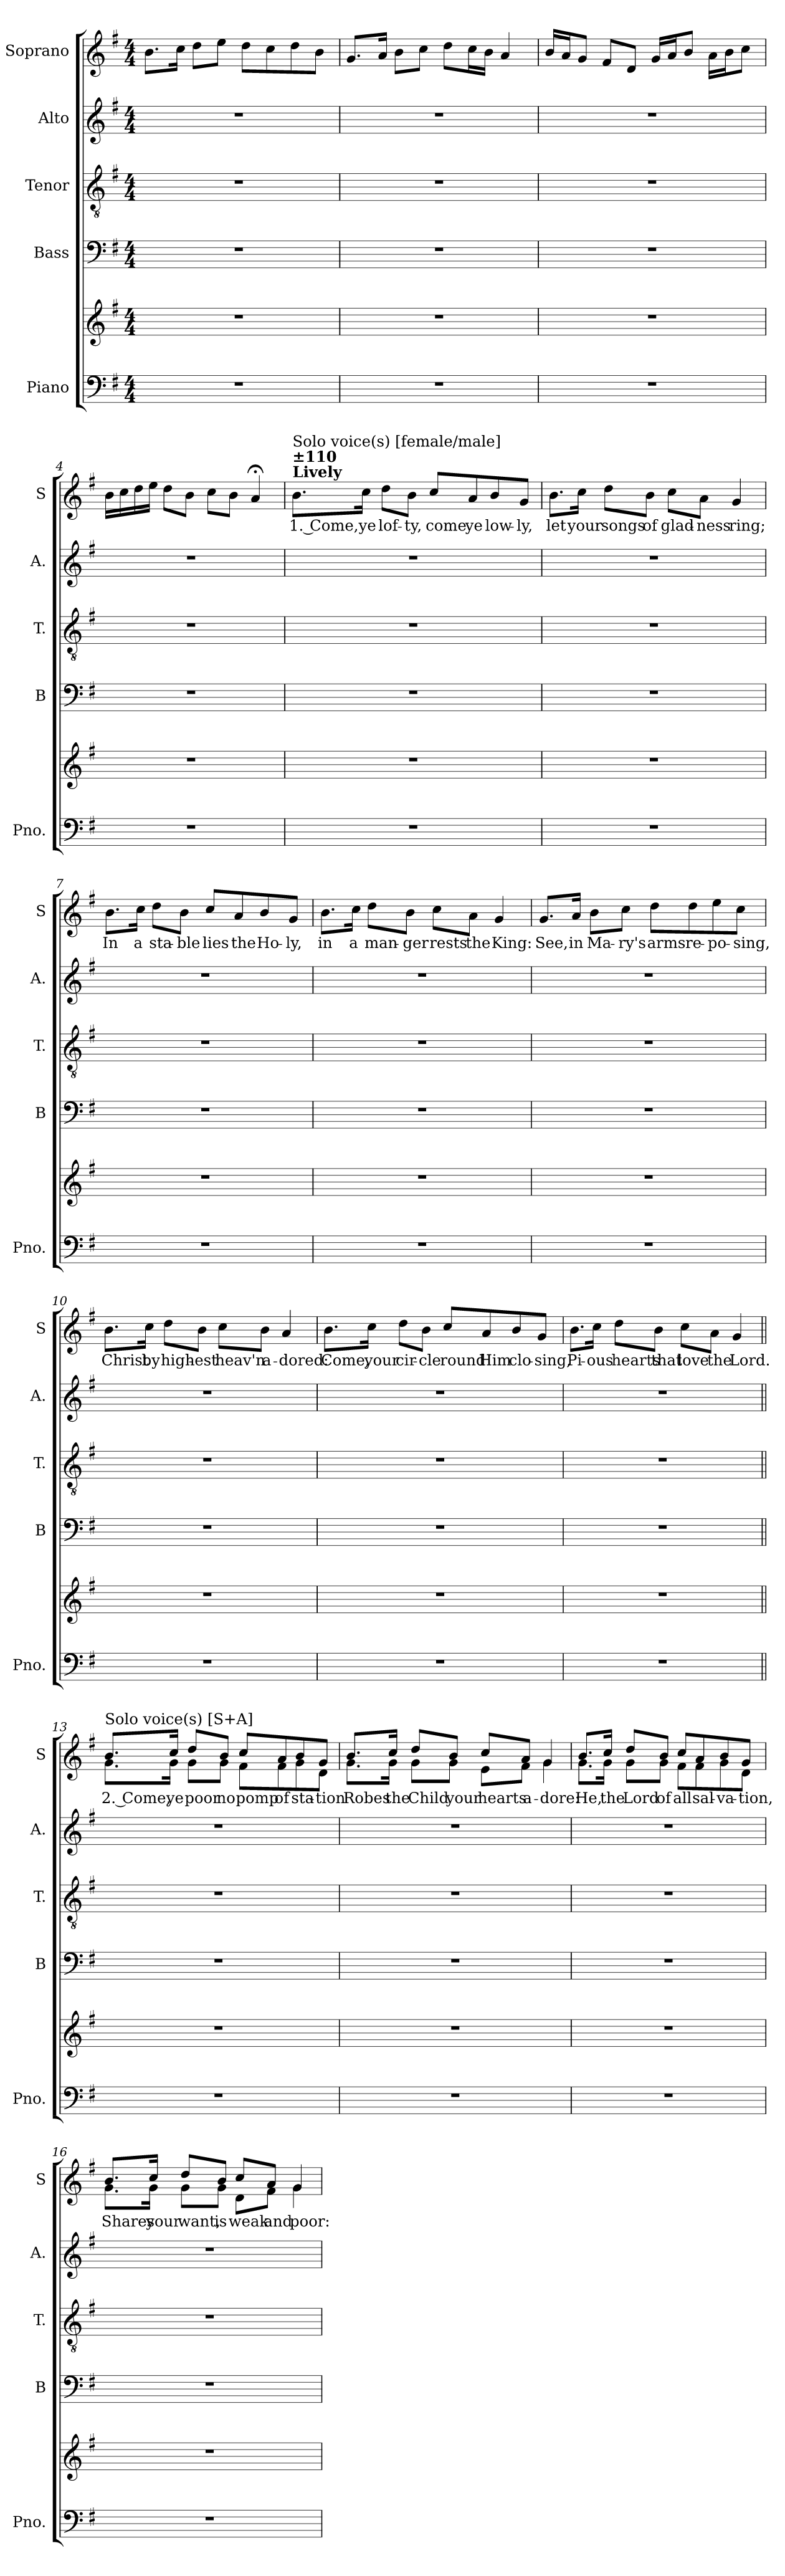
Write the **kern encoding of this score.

**kern	**kern	**kern	**kern	**kern	**kern	**text
*part5	*part5	*part4	*part3	*part2	*part1	*part1
*staff6	*staff5	*staff4	*staff3	*staff2	*staff1	*staff1
*I"Piano	*	*I"Bass	*I"Tenor	*I"Alto	*I"Soprano	*
*I'Pno.	*	*I'B	*I'T.	*I'A.	*I'S	*
*clefF4	*clefG2	*clefF4	*clefGv2	*clefG2	*clefG2	*
*k[f#]	*k[f#]	*k[f#]	*k[f#]	*k[f#]	*k[f#]	*
*M4/4	*M4/4	*M4/4	*M4/4	*M4/4	*M4/4	*
=1	=1	=1	=1	=1	=1	=1
1r	1r	1r	1r	1r	8.b!\L	.
.	.	.	.	.	16cc!\Jk	.
.	.	.	.	.	8dd!\L	.
.	.	.	.	.	8ee!\J	.
.	.	.	.	.	8dd!\L	.
.	.	.	.	.	8cc!\	.
.	.	.	.	.	8dd!\	.
.	.	.	.	.	8b!\J	.
=2	=2	=2	=2	=2	=2	=2
1r	1r	1r	1r	1r	8.g!/L	.
.	.	.	.	.	16a!/Jk	.
.	.	.	.	.	8b!\L	.
.	.	.	.	.	8cc!\J	.
.	.	.	.	.	8dd!\L	.
.	.	.	.	.	16cc!\L	.
.	.	.	.	.	16b!\JJ	.
.	.	.	.	.	4a!/	.
=3	=3	=3	=3	=3	=3	=3
1r	1r	1r	1r	1r	16b!/LL	.
.	.	.	.	.	16a!/J	.
.	.	.	.	.	8g!/J	.
.	.	.	.	.	8f#!/L	.
.	.	.	.	.	8d!/J	.
.	.	.	.	.	16g!/LL	.
.	.	.	.	.	16a!/J	.
.	.	.	.	.	8b!/J	.
.	.	.	.	.	16a!\LL	.
.	.	.	.	.	16b!\J	.
.	.	.	.	.	8cc!\J	.
=4	=4	=4	=4	=4	=4	=4
1r	1r	1r	1r	1r	16b!\LL	.
.	.	.	.	.	16cc!\	.
.	.	.	.	.	16dd!\	.
.	.	.	.	.	16ee!\JJ	.
.	.	.	.	.	8dd!\L	.
.	.	.	.	.	8b!\J	.
.	.	.	.	.	8cc!\L	.
.	.	.	.	.	8b!\J	.
.	.	.	.	.	4a;<!/	.
!!LO:LB:g=z
=5	=5	=5	=5	=5	=5	=5
!	!	!	!	!	!LO:TX:a:B:t=Lively	!
!	!	!	!	!	!LO:TX:a:B:t=±110	!
!	!	!	!	!	!LO:TX:a:t=Solo voice(s) [female/male]	!
1r	1r	1r	1r	1r	8.b\L	1. Come,
.	.	.	.	.	16cc\Jk	ye
.	.	.	.	.	8dd\L	lof-
.	.	.	.	.	8b\J	-ty,
.	.	.	.	.	8cc/L	come
.	.	.	.	.	8a/	ye
.	.	.	.	.	8b/	low-
.	.	.	.	.	8g/J	-ly,
!!LO:LB:g=z
=6	=6	=6	=6	=6	=6	=6
1r	1r	1r	1r	1r	8.b\L	let
.	.	.	.	.	16cc\Jk	your
.	.	.	.	.	8dd\L	songs
.	.	.	.	.	8b\J	of
.	.	.	.	.	8cc\L	glad-
.	.	.	.	.	8a\J	-ness
.	.	.	.	.	4g/	ring;
=7	=7	=7	=7	=7	=7	=7
1r	1r	1r	1r	1r	8.b\L	In
.	.	.	.	.	16cc\Jk	a
.	.	.	.	.	8dd\L	sta-
.	.	.	.	.	8b\J	-ble
.	.	.	.	.	8cc/L	lies
.	.	.	.	.	8a/	the
.	.	.	.	.	8b/	Ho-
.	.	.	.	.	8g/J	-ly,
!!LO:LB:g=z
=8	=8	=8	=8	=8	=8	=8
1r	1r	1r	1r	1r	8.b\L	in
.	.	.	.	.	16cc\Jk	a
.	.	.	.	.	8dd\L	man-
.	.	.	.	.	8b\J	-ger
.	.	.	.	.	8cc\L	rests
.	.	.	.	.	8a\J	the
.	.	.	.	.	4g/	King:
=9	=9	=9	=9	=9	=9	=9
1r	1r	1r	1r	1r	8.g/L	See,
.	.	.	.	.	16a/Jk	in
.	.	.	.	.	8b\L	Ma-
.	.	.	.	.	8cc\J	-ry's
.	.	.	.	.	8dd\L	arms
.	.	.	.	.	8dd\	re-
.	.	.	.	.	8ee\	-po-
.	.	.	.	.	8cc\J	-sing,
!!LO:LB:g=z
=10	=10	=10	=10	=10	=10	=10
1r	1r	1r	1r	1r	8.b\L	Christ
.	.	.	.	.	16cc\Jk	by
.	.	.	.	.	8dd\L	high-
.	.	.	.	.	8b\J	-est
.	.	.	.	.	8cc\L	heav'n
.	.	.	.	.	8b\J	a-
.	.	.	.	.	4a/	-dored:
!!LO:LB:g=z
=11	=11	=11	=11	=11	=11	=11
1r	1r	1r	1r	1r	8.b\L	Come,
.	.	.	.	.	16cc\Jk	your
.	.	.	.	.	8dd\L	cir-
.	.	.	.	.	8b\J	-cle
.	.	.	.	.	8cc/L	round
.	.	.	.	.	8a/	Him
.	.	.	.	.	8b/	clo-
.	.	.	.	.	8g/J	-sing,
!!LO:LB:g=z
=12	=12	=12	=12	=12	=12	=12
1r	1r	1r	1r	1r	8.b\L	Pi-
.	.	.	.	.	16cc\Jk	-ous
.	.	.	.	.	8dd\L	hearts
.	.	.	.	.	8b\J	that
.	.	.	.	.	8cc\L	love
.	.	.	.	.	8a\J	the
.	.	.	.	.	4g/	Lord.
!!LO:LB:g=z
=13||	=13||	=13||	=13||	=13||	=13||	=13||
*	*	*	*	*	*^	*
!	!	!	!	!	!LO:TX:a:t=Solo voice(s) [S+A]	!	!
1r	1r	1r	1r	1r	8.b/L	8.g\L	2. Come,
.	.	.	.	.	16cc/Jk	16g\Jk	ye
.	.	.	.	.	8dd/L	8g\L	poor
.	.	.	.	.	8b/J	8g\J	no
.	.	.	.	.	8cc/L	8f#\L	pomp
.	.	.	.	.	8a/	8f#\	of
.	.	.	.	.	8b/	8g\	sta-
.	.	.	.	.	8g/J	8d\J	-tion
=14	=14	=14	=14	=14	=14	=14	=14
1r	1r	1r	1r	1r	8.b/L	8.g\L	Robes
.	.	.	.	.	16cc/Jk	16g\Jk	the
.	.	.	.	.	8dd/L	8g\L	Child
.	.	.	.	.	8b/J	8g\J	your
.	.	.	.	.	8cc/L	8e\L	hearts
.	.	.	.	.	8a/J	8f#\J	a-
.	.	.	.	.	4g/	4g\	-dore:
!!LO:LB:g=z	!!
=15	=15	=15	=15	=15	=15	=15	=15
1r	1r	1r	1r	1r	8.b/L	8.g\L	He,
.	.	.	.	.	16cc/Jk	16g\Jk	the
.	.	.	.	.	8dd/L	8g\L	Lord
.	.	.	.	.	8b/J	8g\J	of
.	.	.	.	.	8cc/L	8f#\L	all
.	.	.	.	.	8a/	8f#\	sal-
.	.	.	.	.	8b/	8g\	-va-
.	.	.	.	.	8g/J	8d\J	-tion,
=16	=16	=16	=16	=16	=16	=16	=16
1r	1r	1r	1r	1r	8.b/L	8.g\L	Shares
.	.	.	.	.	16cc/Jk	16g\Jk	your
.	.	.	.	.	8dd/L	8g\L	want,
.	.	.	.	.	8b/J	8g\J	is
.	.	.	.	.	8cc/L	8d\L	weak
.	.	.	.	.	8a/J	8f#\J	and
.	.	.	.	.	4g/	4g\	poor:
*	*	*	*	*	*v	*v	*
=	=	=	=	=	=	=
*-	*-	*-	*-	*-	*-	*-
